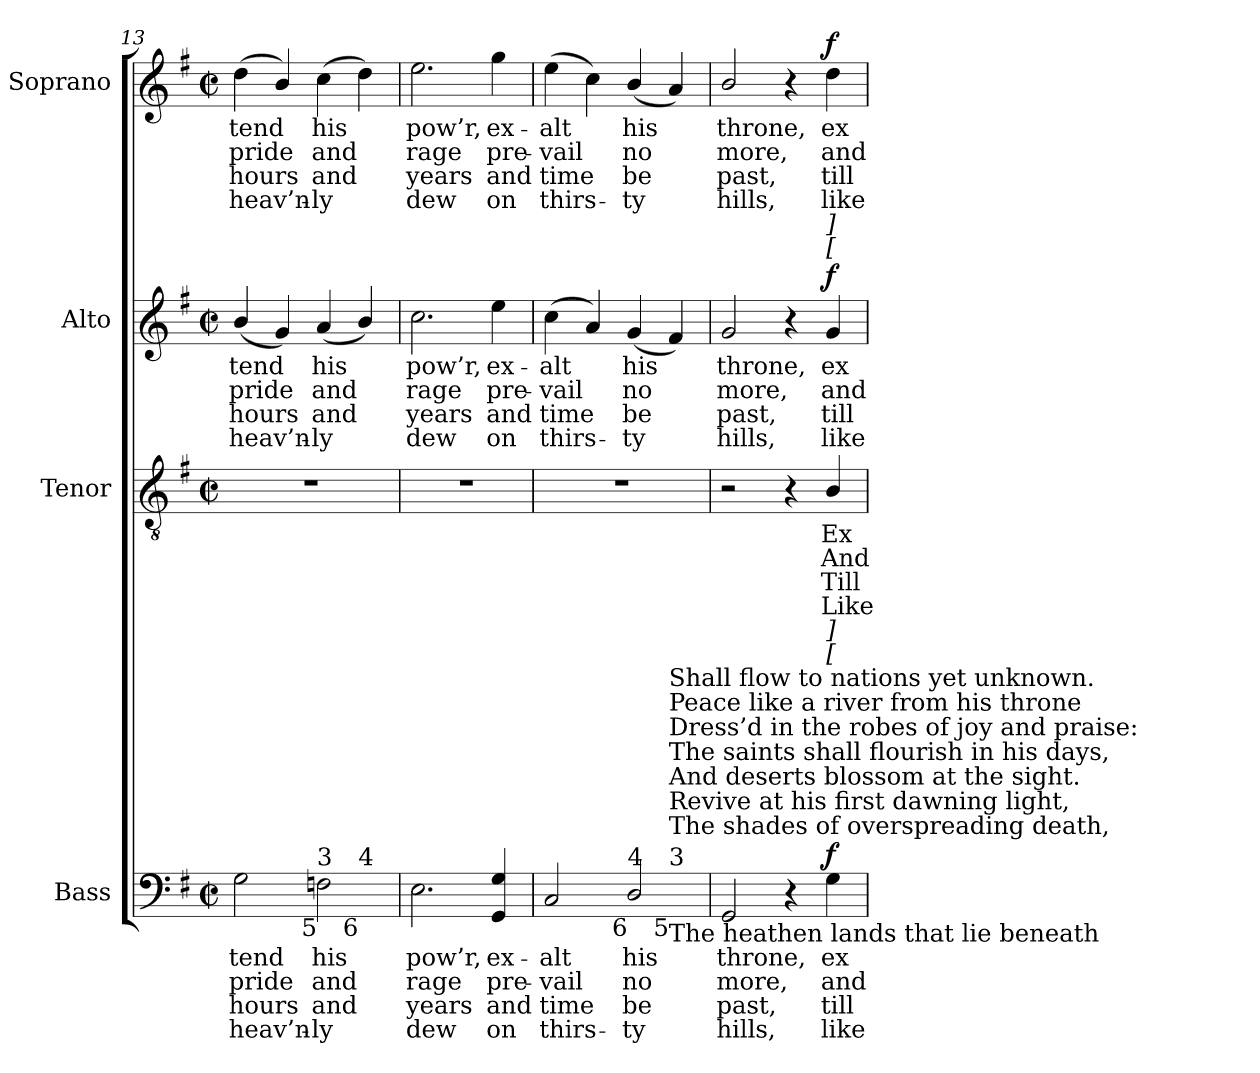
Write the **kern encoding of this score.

**kern	**text	**text	**text	**text	**dynam	**kern	**text	**text	**text	**text	**kern	**text	**text	**text	**text	**dynam	**kern	**text	**text	**text	**text	**dynam
*part4	*part4	*part4	*part4	*part4	*part4	*part3	*part3	*part3	*part3	*part3	*part2	*part2	*part2	*part2	*part2	*part2	*part1	*part1	*part1	*part1	*part1	*part1
*staff4	*staff4	*staff4	*staff4	*staff4	*staff4	*staff3	*staff3	*staff3	*staff3	*staff3	*staff2	*staff2	*staff2	*staff2	*staff2	*staff2	*staff1	*staff1	*staff1	*staff1	*staff1	*staff1
*I"Bass	*	*	*	*	*	*I"Tenor	*	*	*	*	*I"Alto	*	*	*	*	*	*I"Soprano	*	*	*	*	*
*I'B.	*	*	*	*	*	*I'T.	*	*	*	*	*I'A.	*	*	*	*	*	*I'S.	*	*	*	*	*
*clefF4	*	*	*	*	*	*clefGv2	*	*	*	*	*clefG2	*	*	*	*	*	*clefG2	*	*	*	*	*
*	*	*	*	*	*	*ITrd7c12	*	*	*	*	*	*	*	*	*	*	*	*	*	*	*	*
*k[f#]	*	*	*	*	*	*k[f#]	*	*	*	*	*k[f#]	*	*	*	*	*	*k[f#]	*	*	*	*	*
*G:	*	*	*	*	*	*G:	*	*	*	*	*G:	*	*	*	*	*	*G:	*	*	*	*	*
*M2/2	*	*	*	*	*	*M2/2	*	*	*	*	*M2/2	*	*	*	*	*	*M2/2	*	*	*	*	*
*met(c|)	*	*	*	*	*	*met(c|)	*	*	*	*	*met(c|)	*	*	*	*	*	*met(c|)	*	*	*	*	*
=13	=13	=13	=13	=13	=13	=13	=13	=13	=13	=13	=13	=13	=13	=13	=13	=13	=13	=13	=13	=13	=13	=13
!	!LO:LY:b:color=#000000	!LO:LY:b:color=#000000	!LO:LY:b:color=#000000	!LO:LY:b:color=#000000	!	!	!	!	!	!	!	!	!	!	!	!	!	!	!	!	!	!
!	!	!	!	!	!	!	!	!	!	!	!	!LO:LY:b:color=#000000	!LO:LY:b:color=#000000	!LO:LY:b:color=#000000	!LO:LY:b:color=#000000	!	!	!	!	!	!	!
!	!	!	!	!	!	!	!	!	!	!	!	!	!	!	!	!	!	!LO:LY:b:color=#000000	!LO:LY:b:color=#000000	!LO:LY:b:color=#000000	!LO:LY:b:color=#000000	!
*^	*	*	*	*	*	*	*	*	*	*	*	*	*	*	*	*	*	*	*	*	*	*
2Gi\	2.ryy	-tend	pride	hours	heav’n-	.	1r	.	.	.	.	(4bi/	-tend	pride	hours	heav’n-	.	(4ddi\	-tend	pride	hours	heav’n-	.
.	.	.	.	.	.	.	.	.	.	.	.	4gi/)	.	.	.	.	.	4bi/)	.	.	.	.	.
!	!	!LO:LY:b:color=#000000	!LO:LY:b:color=#000000	!LO:LY:b:color=#000000	!LO:LY:b:color=#000000	!	!	!	!	!	!	!	!	!	!	!	!	!	!	!	!	!	!
!	!	!	!	!	!	!	!	!	!	!	!	!	!LO:LY:b:color=#000000	!LO:LY:b:color=#000000	!LO:LY:b:color=#000000	!LO:LY:b:color=#000000	!	!	!	!	!	!	!
!LO:TX:b:rj:t=5	!	!	!	!	!	!	!	!	!	!	!	!	!	!	!	!	!	!	!	!	!	!	!
!LO:TX:t=3	!	!	!	!	!	!	!	!	!	!	!	!	!	!	!	!	!	!	!	!	!	!	!
!	!	!	!	!	!	!	!	!	!	!	!	!	!	!	!	!	!	!	!LO:LY:b:color=#000000	!LO:LY:b:color=#000000	!LO:LY:b:color=#000000	!LO:LY:b:color=#000000	!
2Fni\	.	his	and	-and	ly	.	.	.	.	.	.	(4ai/	his	and	-and	ly	.	(4cci\	his	and	-and	ly	.
!	!LO:TX:b:rj:t=6	!	!	!	!	!	!	!	!	!	!	!	!	!	!	!	!	!	!	!	!	!	!
!	!LO:TX:t=4	!	!	!	!	!	!	!	!	!	!	!	!	!	!	!	!	!	!	!	!	!	!
.	4ryy	.	.	.	.	.	.	.	.	.	.	4bi/)	.	.	.	.	.	4ddi\)	.	.	.	.	.
*v	*v	*	*	*	*	*	*	*	*	*	*	*	*	*	*	*	*	*	*	*	*	*	*
!!LO:PB:g=z
=14	=14	=14	=14	=14	=14	=14	=14	=14	=14	=14	=14	=14	=14	=14	=14	=14	=14	=14	=14	=14	=14	=14
*^	*	*	*	*	*	*	*	*	*	*	*	*	*	*	*	*	*	*	*	*	*	*
!	!	!LO:LY:b:color=#000000	!LO:LY:b:color=#000000	!LO:LY:b:color=#000000	!LO:LY:b:color=#000000	!	!	!	!	!	!	!	!	!	!	!	!	!	!	!	!	!	!
*v	*v	*	*	*	*	*	*	*	*	*	*	*	*	*	*	*	*	*	*	*	*	*	*
*^	*	*	*	*	*	*	*	*	*	*	*	*	*	*	*	*	*	*	*	*	*	*
!	!	!	!	!	!	!	!	!	!	!	!	!	!LO:LY:b:color=#000000	!LO:LY:b:color=#000000	!LO:LY:b:color=#000000	!LO:LY:b:color=#000000	!	!	!	!	!	!	!
*v	*v	*	*	*	*	*	*	*	*	*	*	*	*	*	*	*	*	*	*	*	*	*	*
*^	*	*	*	*	*	*	*	*	*	*	*	*	*	*	*	*	*	*	*	*	*	*
!LO:TX:b:t=Notes&colon;	!	!	!	!	!	!	!	!	!	!	!	!	!	!	!	!	!	!	!	!	!	!	!
!LO:TX:t=The original order of parts is Tenor - Alto - Air - [Bass]&colon; the alto part is printed in the treble clef an octave above	!	!	!	!	!	!	!	!	!	!	!	!	!	!	!	!	!	!	!	!	!	!	!
!LO:TX:t=sounding pitch in the source.	!	!	!	!	!	!	!	!	!	!	!	!	!	!	!	!	!	!	!	!	!	!	!
!LO:TX:t=Only the first verse of the text is given in the source&colon; selected subsequent verses have been added editorially.	!	!	!	!	!	!	!	!	!	!	!	!	!	!	!	!	!	!	!	!	!	!	!
!LO:TX:t=The part given here as an alto part, from the fourth crotchet of bar 12 to the minim in bar 16 inclusive, is printed in the	!	!	!	!	!	!	!	!	!	!	!	!	!	!	!	!	!	!	!	!	!	!	!
!LO:TX:t=source on the tenor stave, marked ‘Treb’, and followed by the marking ‘Ten’ over the last crotchet of bar 16 to mark the	!	!	!	!	!	!	!	!	!	!	!	!	!	!	!	!	!	!	!	!	!	!	!
!LO:TX:t=resumption of the tenor part.	!	!	!	!	!	!	!	!	!	!	!	!	!	!	!	!	!	!	!	!	!	!	!
!LO:TX:b:rj:t=6	!	!	!	!	!	!	!	!	!	!	!	!	!	!	!	!	!	!	!	!	!	!	!
!	!	!	!	!	!	!	!	!	!	!	!	!	!	!	!	!	!	!	!LO:LY:b:color=#000000	!LO:LY:b:color=#000000	!LO:LY:b:color=#000000	!LO:LY:b:color=#000000	!
*v	*v	*	*	*	*	*	*	*	*	*	*	*	*	*	*	*	*	*	*	*	*	*	*
2.Ei\	pow’r,	rage	years	dew	.	1r	.	.	.	.	2.cci\	pow’r,	rage	years	dew	.	2.eei\	pow’r,	rage	years	dew	.
!	!LO:LY:b:color=#000000	!LO:LY:b:color=#000000	!LO:LY:b:color=#000000	!LO:LY:b:color=#000000	!	!	!	!	!	!	!	!	!	!	!	!	!	!	!	!	!	!
!	!	!	!	!	!	!	!	!	!	!	!	!LO:LY:b:color=#000000	!LO:LY:b:color=#000000	!LO:LY:b:color=#000000	!LO:LY:b:color=#000000	!	!	!	!	!	!	!
!	!	!	!	!	!	!	!	!	!	!	!	!	!	!	!	!	!	!LO:LY:b:color=#000000	!LO:LY:b:color=#000000	!LO:LY:b:color=#000000	!LO:LY:b:color=#000000	!
4GGi/ 4Gi	ex-	pre-	and	on	.	.	.	.	.	.	4eei\	ex-	pre-	and	on	.	4ggi\	ex-	pre-	and	on	.
=15	=15	=15	=15	=15	=15	=15	=15	=15	=15	=15	=15	=15	=15	=15	=15	=15	=15	=15	=15	=15	=15	=15
!	!LO:LY:b:color=#000000	!LO:LY:b:color=#000000	!LO:LY:b:color=#000000	!LO:LY:b:color=#000000	!	!	!	!	!	!	!	!	!	!	!	!	!	!	!	!	!	!
!	!	!	!	!	!	!	!	!	!	!	!	!LO:LY:b:color=#000000	!LO:LY:b:color=#000000	!LO:LY:b:color=#000000	!LO:LY:b:color=#000000	!	!	!	!	!	!	!
!LO:TX:b:rj:t=6	!	!	!	!	!	!	!	!	!	!	!	!	!	!	!	!	!	!	!	!	!	!
!	!	!	!	!	!	!	!	!	!	!	!	!	!	!	!	!	!	!LO:LY:b:color=#000000	!LO:LY:b:color=#000000	!LO:LY:b:color=#000000	!LO:LY:b:color=#000000	!
*^	*	*	*	*	*	*	*	*	*	*	*	*	*	*	*	*	*	*	*	*	*	*
2Ci/	2.ryy	-alt	-vail	time	thirs-	.	1r	.	.	.	.	(4cci\	-alt	-vail	time	thirs-	.	(4eei\	-alt	-vail	time	thirs-	.
.	.	.	.	.	.	.	.	.	.	.	.	4ai/)	.	.	.	.	.	4cci\)	.	.	.	.	.
!	!	!LO:LY:b:color=#000000	!LO:LY:b:color=#000000	!LO:LY:b:color=#000000	!LO:LY:b:color=#000000	!	!	!	!	!	!	!	!	!	!	!	!	!	!	!	!	!	!
!	!	!	!	!	!	!	!	!	!	!	!	!	!LO:LY:b:color=#000000	!LO:LY:b:color=#000000	!LO:LY:b:color=#000000	!LO:LY:b:color=#000000	!	!	!	!	!	!	!
!LO:TX:b:rj:t=6	!	!	!	!	!	!	!	!	!	!	!	!	!	!	!	!	!	!	!	!	!	!	!
!LO:TX:t=4	!	!	!	!	!	!	!	!	!	!	!	!	!	!	!	!	!	!	!	!	!	!	!
!	!	!	!	!	!	!	!	!	!	!	!	!	!	!	!	!	!	!	!LO:LY:b:color=#000000	!LO:LY:b:color=#000000	!LO:LY:b:color=#000000	!LO:LY:b:color=#000000	!
2Di/	.	his	no	-be	ty	.	.	.	.	.	.	(4gi/	his	no	-be	ty	.	(4bi/	his	no	-be	ty	.
!	!LO:TX:b:rj:t=5	!	!	!	!	!	!	!	!	!	!	!	!	!	!	!	!	!	!	!	!	!	!
!	!LO:TX:t=3	!	!	!	!	!	!	!	!	!	!	!	!	!	!	!	!	!	!	!	!	!	!
!	!LO:TX:b:t=The heathen lands that lie beneath	!	!	!	!	!	!	!	!	!	!	!	!	!	!	!	!	!	!	!	!	!	!
!	!LO:TX:t=The shades of overspreading death,	!	!	!	!	!	!	!	!	!	!	!	!	!	!	!	!	!	!	!	!	!	!
!	!LO:TX:t=Revive at his first dawning light,	!	!	!	!	!	!	!	!	!	!	!	!	!	!	!	!	!	!	!	!	!	!
!	!LO:TX:t=And deserts blossom at the sight.	!	!	!	!	!	!	!	!	!	!	!	!	!	!	!	!	!	!	!	!	!	!
!	!LO:TX:t=The saints shall flourish in his days,	!	!	!	!	!	!	!	!	!	!	!	!	!	!	!	!	!	!	!	!	!	!
!	!LO:TX:t=Dress’d in the robes of joy and praise&colon;	!	!	!	!	!	!	!	!	!	!	!	!	!	!	!	!	!	!	!	!	!	!
!	!LO:TX:t=Peace like a river from his throne	!	!	!	!	!	!	!	!	!	!	!	!	!	!	!	!	!	!	!	!	!	!
!	!LO:TX:t=Shall flow to nations yet unknown.	!	!	!	!	!	!	!	!	!	!	!	!	!	!	!	!	!	!	!	!	!	!
.	4ryy	.	.	.	.	.	.	.	.	.	.	4f#i/)	.	.	.	.	.	4ai/)	.	.	.	.	.
*v	*v	*	*	*	*	*	*	*	*	*	*	*	*	*	*	*	*	*	*	*	*	*	*
=16	=16	=16	=16	=16	=16	=16	=16	=16	=16	=16	=16	=16	=16	=16	=16	=16	=16	=16	=16	=16	=16	=16
*^	*	*	*	*	*	*	*	*	*	*	*	*	*	*	*	*	*	*	*	*	*	*
!	!	!LO:LY:b:color=#000000	!LO:LY:b:color=#000000	!LO:LY:b:color=#000000	!LO:LY:b:color=#000000	!	!	!	!	!	!	!	!	!	!	!	!	!	!	!	!	!	!
*v	*v	*	*	*	*	*	*	*	*	*	*	*	*	*	*	*	*	*	*	*	*	*	*
*^	*	*	*	*	*	*	*	*	*	*	*	*	*	*	*	*	*	*	*	*	*	*
!	!	!	!	!	!	!	!	!	!	!	!	!	!LO:LY:b:color=#000000	!LO:LY:b:color=#000000	!LO:LY:b:color=#000000	!LO:LY:b:color=#000000	!	!	!	!	!	!	!
*v	*v	*	*	*	*	*	*	*	*	*	*	*	*	*	*	*	*	*	*	*	*	*	*
*^	*	*	*	*	*	*	*	*	*	*	*	*	*	*	*	*	*	*	*	*	*	*
!	!	!	!	!	!	!	!	!	!	!	!	!	!	!	!	!	!	!	!LO:LY:b:color=#000000	!LO:LY:b:color=#000000	!LO:LY:b:color=#000000	!LO:LY:b:color=#000000	!
*v	*v	*	*	*	*	*	*	*	*	*	*	*	*	*	*	*	*	*	*	*	*	*	*
2GGi/	throne,	more,	past,	hills,	.	2r	.	.	.	.	2gi/	throne,	more,	past,	hills,	.	2bi/	throne,	more,	past,	hills,	.
4r	.	.	.	.	.	4r	.	.	.	.	4r	.	.	.	.	.	4r	.	.	.	.	.
!	!LO:LY:b:color=#000000	!LO:LY:b:color=#000000	!LO:LY:b:color=#000000	!LO:LY:b:color=#000000	!	!	!	!	!	!	!	!	!	!	!	!	!	!	!	!	!	!
!	!	!	!	!	!	!	!LO:LY:b:color=#000000	!LO:LY:b:color=#000000	!LO:LY:b:color=#000000	!LO:LY:b:color=#000000	!	!	!	!	!	!	!	!	!	!	!	!
!	!	!	!	!	!	!	!	!	!	!	!	!LO:LY:b:color=#000000	!LO:LY:b:color=#000000	!LO:LY:b:color=#000000	!LO:LY:b:color=#000000	!	!	!	!	!	!	!
!	!	!	!	!	!	!	!	!	!	!	!LO:TX:a:i:t=[	!	!	!	!	!	!	!	!	!	!	!
!	!	!	!	!	!	!	!	!	!	!	!LO:TX:a:i:t=]	!	!	!	!	!	!	!	!	!	!	!
!LO:TX:a:i:t=[	!	!	!	!	!	!	!	!	!	!	!	!	!	!	!	!	!	!	!	!	!	!
!LO:TX:a:i:t=]	!	!	!	!	!	!	!	!	!	!	!	!	!	!	!	!	!	!	!	!	!	!
!	!	!	!	!	!	!	!	!	!	!	!	!	!	!	!	!	!	!LO:LY:b:color=#000000	!LO:LY:b:color=#000000	!LO:LY:b:color=#000000	!LO:LY:b:color=#000000	!
4Gi\	ex-	and	till	like	f	4BBi/	Ex-	And	Till	Like	4gi/	ex-	and	till	like	f	4ddi\	ex-	and	till	like	f
=	=	=	=	=	=	=	=	=	=	=	=	=	=	=	=	=	=	=	=	=	=	=
*-	*-	*-	*-	*-	*-	*-	*-	*-	*-	*-	*-	*-	*-	*-	*-	*-	*-	*-	*-	*-	*-	*-
